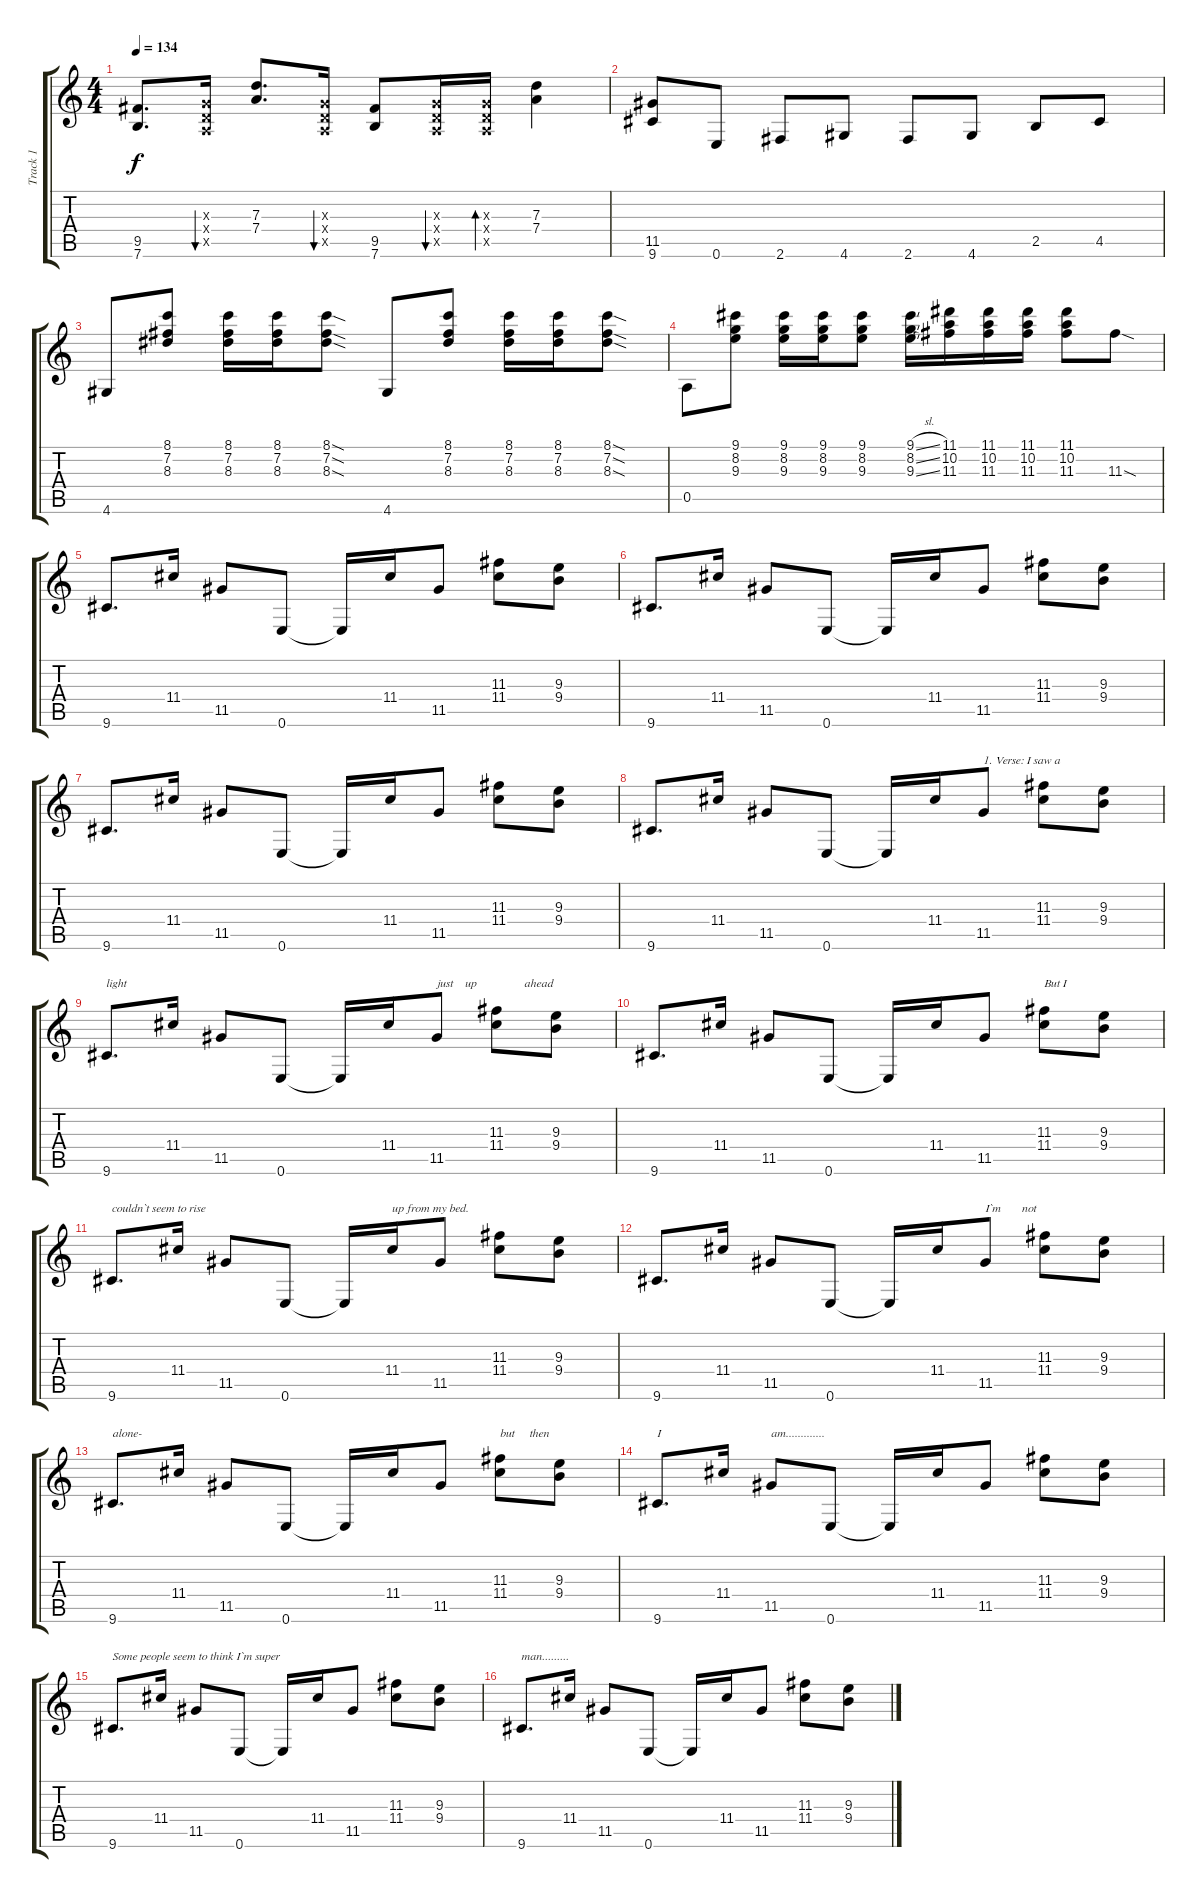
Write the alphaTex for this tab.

\track ("Track 1" "Track 1") {instrument distortionguitar}
\staff {score tabs}
\tuning (E4 B3 G3 D3 A2 E2) {hide}
\ts (4 4)
\tempo 134
\clef g2
\ks c
(9.5 7.6).8{d dy f} (0.3{x} 0.4{x} 0.5{x}).16{bu 60} (7.3 7.4).8{d} (0.3{x} 0.4{x} 0.5{x}).16{bu 60} (9.5 7.6).8 (0.3{x} 0.4{x} 0.5{x}).16{bu 60} (0.3{x} 0.4{x} 0.5{x}).16{bd 60} (7.3 7.4).4 |
(11.5 9.6).8 0.6.8 2.6.8 4.6.8 2.6.8 4.6.8 2.5.8 4.5.8 |
4.6.8 (8.1 7.2 8.3).8 (8.1 7.2 8.3).16 (8.1 7.2 8.3).16 (8.1{sod} 7.2{sod} 8.3{sod}).8 4.6.8 (8.1 7.2 8.3).8 (8.1 7.2 8.3).16 (8.1 7.2 8.3).16 (8.1{sod} 7.2{sod} 8.3{sod}).8 |
0.5.8 (9.1 8.2 9.3).8 (9.1 8.2 9.3).16 (9.1 8.2 9.3).16 (9.1 8.2 9.3).8 (9.1{sl} 8.2{sl} 9.3{sl}).16 (11.1 10.2 11.3).16 (11.1 10.2 11.3).16 (11.1 10.2 11.3).16 (11.1 10.2 11.3).8 11.3{sod}.8 |
9.6.8{d} 11.4.16 11.5.8 0.6.8 0.6{t}.16 11.4.16 11.5.8 (11.3 11.4).8 (9.3 9.4).8 |
9.6.8{d} 11.4.16 11.5.8 0.6.8 0.6{t}.16 11.4.16 11.5.8 (11.3 11.4).8 (9.3 9.4).8 |
9.6.8{d} 11.4.16 11.5.8 0.6.8 0.6{t}.16 11.4.16 11.5.8 (11.3 11.4).8 (9.3 9.4).8 |
9.6.8{d} 11.4.16 11.5.8 0.6.8 0.6{t}.16 11.4.16 11.5.8{txt "1. Verse: I saw a"} (11.3 11.4).8 (9.3 9.4).8 |
9.6.8{d txt "light"} 11.4.16 11.5.8 0.6.8 0.6{t}.16 11.4.16 11.5.8{txt "just    up                ahead"} (11.3 11.4).8 (9.3 9.4).8 |
9.6.8{d} 11.4.16 11.5.8 0.6.8 0.6{t}.16 11.4.16 11.5.8 (11.3 11.4).8{txt "But I"} (9.3 9.4).8 |
9.6.8{d txt "couldn`t seem to rise"} 11.4.16 11.5.8 0.6.8 0.6{t}.16 11.4.16{txt "up from my bed."} 11.5.8 (11.3 11.4).8 (9.3 9.4).8 |
9.6.8{d} 11.4.16 11.5.8 0.6.8 0.6{t}.16 11.4.16 11.5.8{txt "I`m       not "} (11.3 11.4).8 (9.3 9.4).8 |
9.6.8{d txt "alone-"} 11.4.16 11.5.8 0.6.8 0.6{t}.16 11.4.16 11.5.8 (11.3 11.4).8{txt "but     then "} (9.3 9.4).8 |
9.6.8{d txt "I"} 11.4.16 11.5.8{txt "am............."} 0.6.8 0.6{t}.16 11.4.16 11.5.8 (11.3 11.4).8 (9.3 9.4).8 |
9.6.8{d txt "Some people seem to think I`m super"} 11.4.16 11.5.8 0.6.8 0.6{t}.16 11.4.16 11.5.8 (11.3 11.4).8 (9.3 9.4).8 |
9.6.8{d txt "man........."} 11.4.16 11.5.8 0.6.8 0.6{t}.16 11.4.16 11.5.8 (11.3 11.4).8 (9.3 9.4).8
